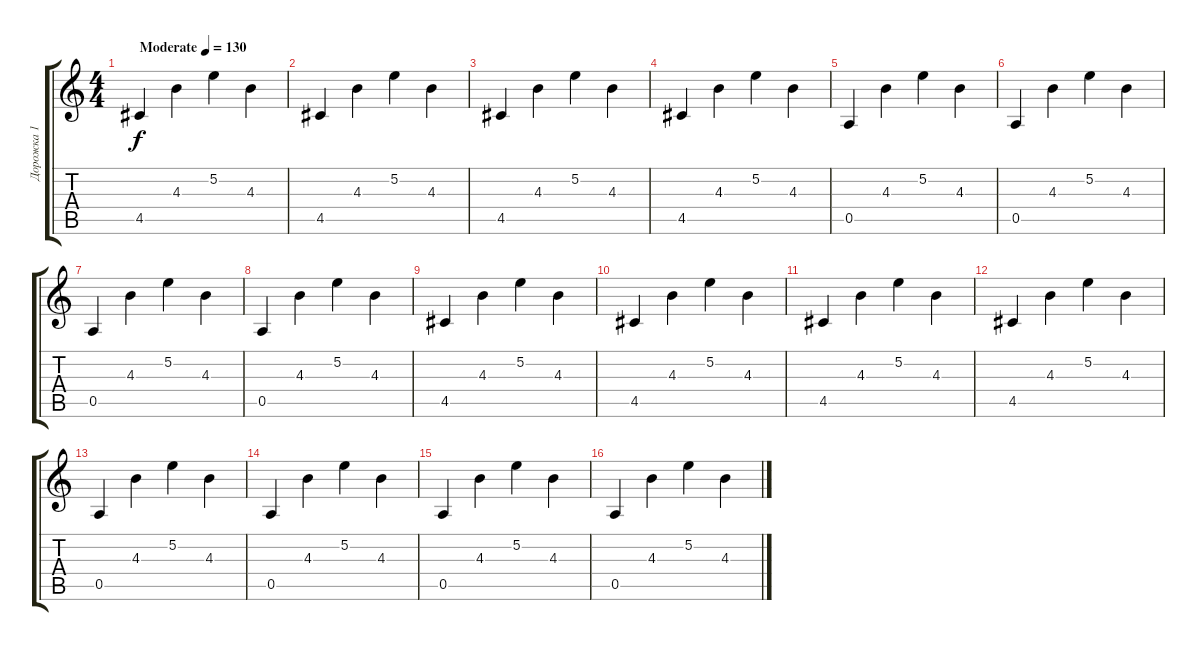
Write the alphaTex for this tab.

\track ("Дорожка 1" "Дорожка 1") {instrument electricguitarclean}
\staff {score tabs}
\tuning (E4 B3 G3 D3 A2 E2) {hide}
\ts (4 4)
\tempo (130 "Moderate")
\clef g2
\ks c
4.5.4{dy f instrument electricguitarclean} 4.3.4 5.2.4 4.3.4 |
4.5.4 4.3.4 5.2.4 4.3.4 |
4.5.4 4.3.4 5.2.4 4.3.4 |
4.5.4 4.3.4 5.2.4 4.3.4 |
0.5.4 4.3.4 5.2.4 4.3.4 |
0.5.4 4.3.4 5.2.4 4.3.4 |
0.5.4 4.3.4 5.2.4 4.3.4 |
0.5.4 4.3.4 5.2.4 4.3.4 |
4.5.4 4.3.4 5.2.4 4.3.4 |
4.5.4 4.3.4 5.2.4 4.3.4 |
4.5.4 4.3.4 5.2.4 4.3.4 |
4.5.4 4.3.4 5.2.4 4.3.4 |
0.5.4 4.3.4 5.2.4 4.3.4 |
0.5.4 4.3.4 5.2.4 4.3.4 |
0.5.4 4.3.4 5.2.4 4.3.4 |
0.5.4 4.3.4 5.2.4 4.3.4
